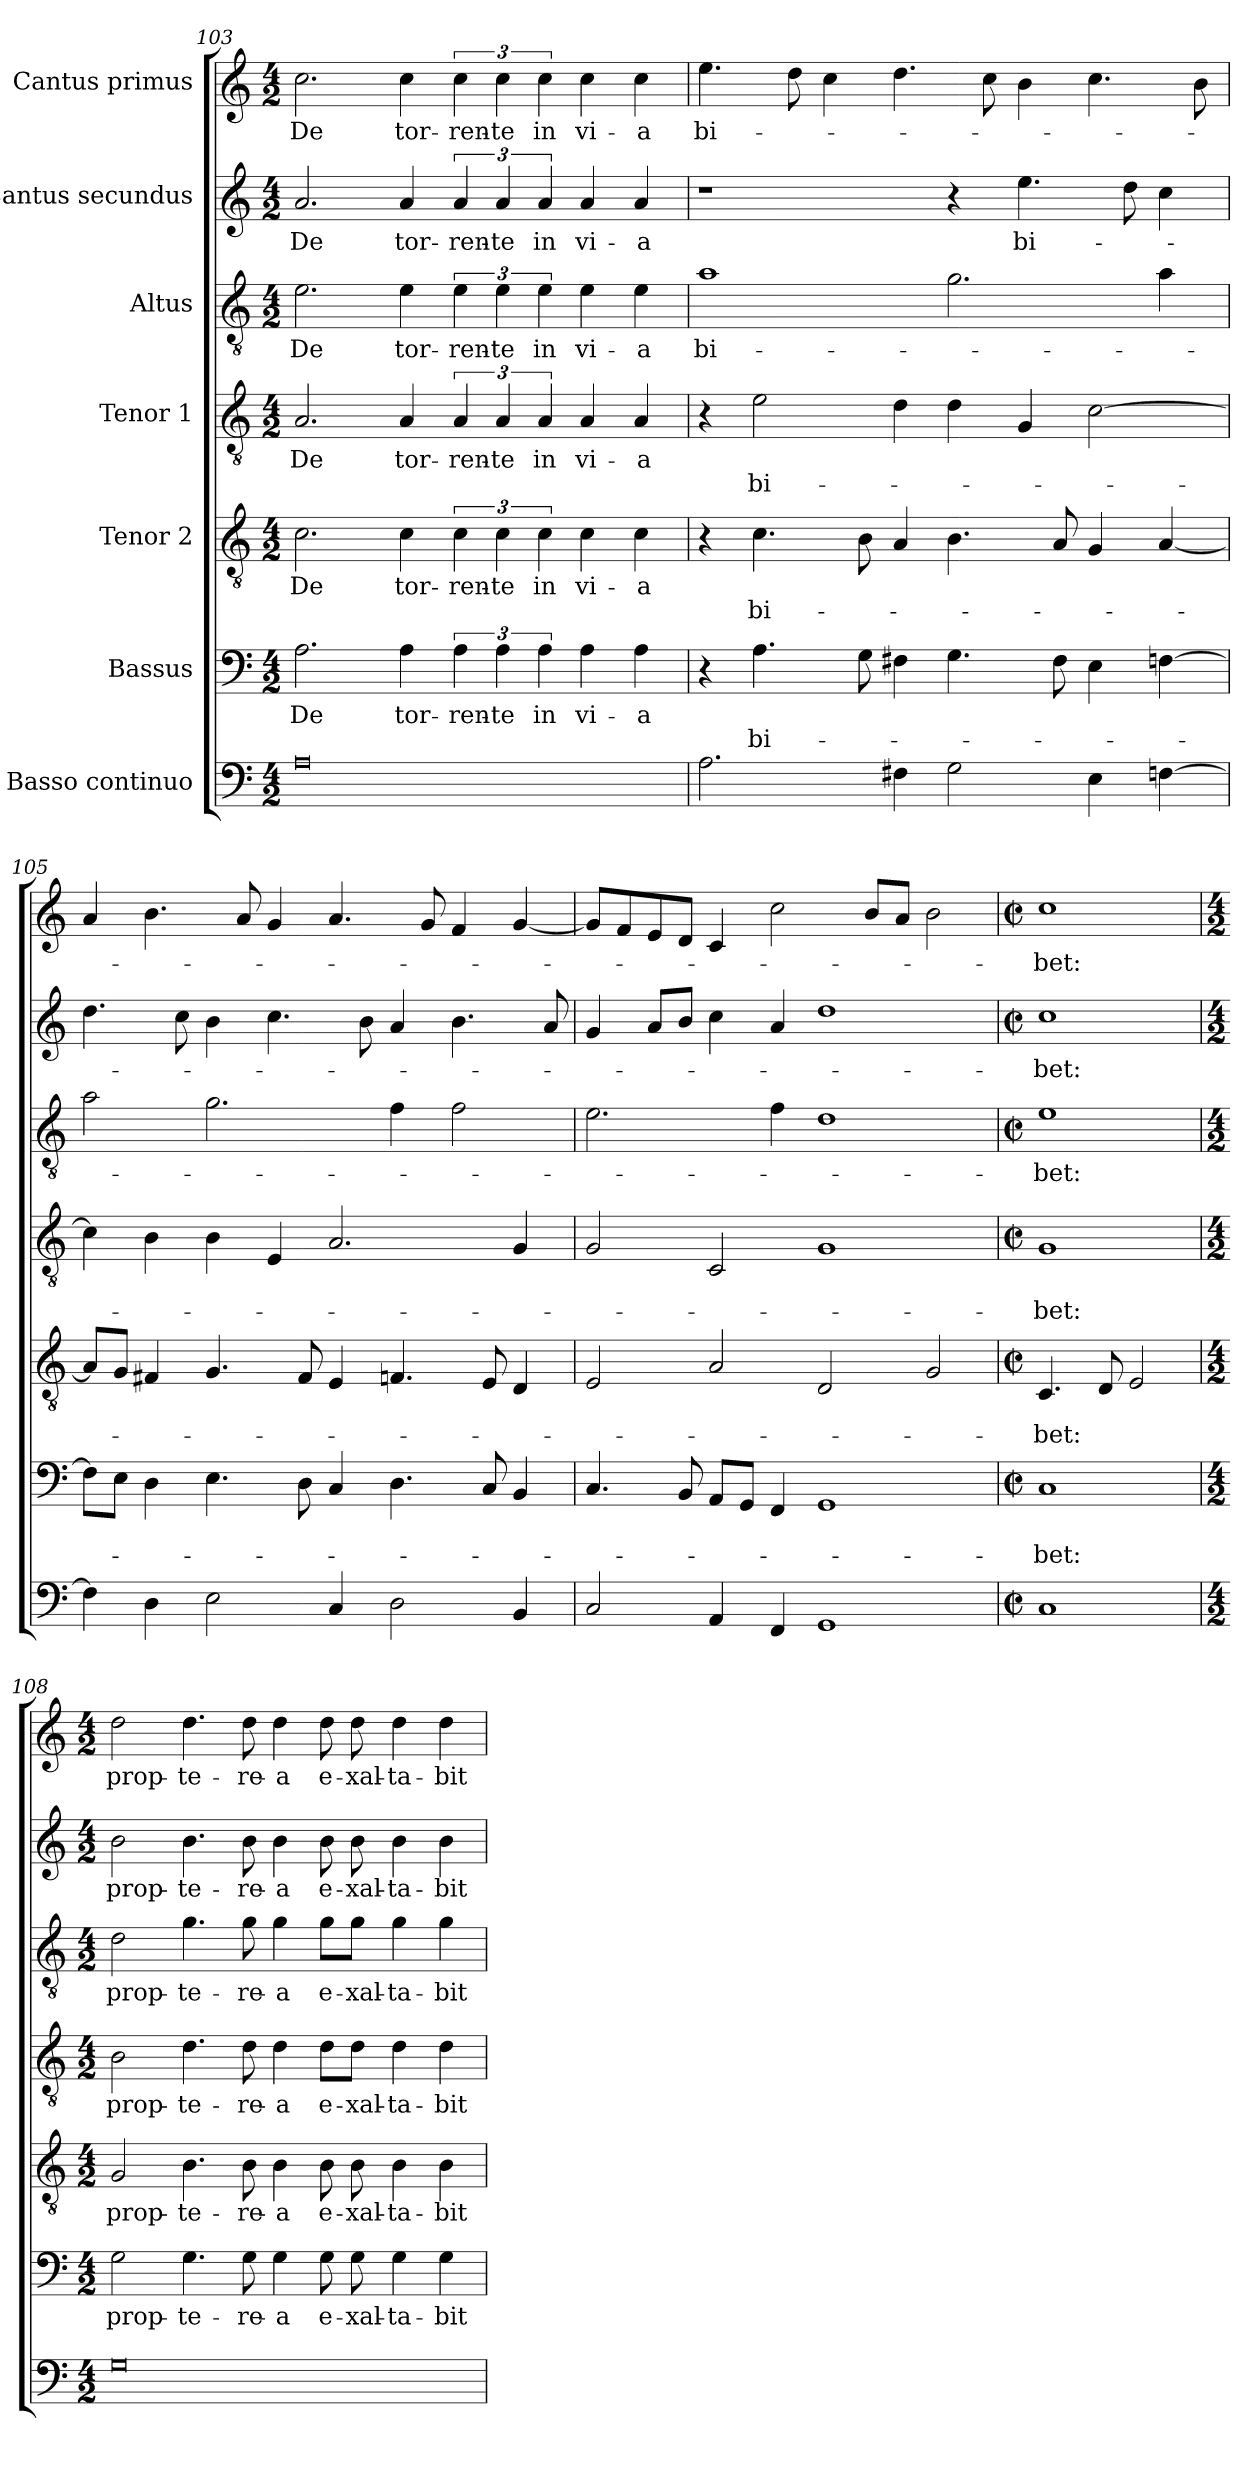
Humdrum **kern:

**kern	**kern	**text	**text	**kern	**text	**text	**kern	**text	**text	**kern	**text	**kern	**text	**kern	**text
*part7	*part6	*part6	*part6	*part5	*part5	*part5	*part4	*part4	*part4	*part3	*part3	*part2	*part2	*part1	*part1
*staff7	*staff6	*staff6	*staff6	*staff5	*staff5	*staff5	*staff4	*staff4	*staff4	*staff3	*staff3	*staff2	*staff2	*staff1	*staff1
*I"Basso continuo	*I"Bassus	*	*	*I"Tenor 2	*	*	*I"Tenor 1	*	*	*I"Altus	*	*I"Cantus secundus	*	*I"Cantus primus	*
*clefF4	*clefF4	*	*	*clefGv2	*	*	*clefGv2	*	*	*clefGv2	*	*clefG2	*	*clefG2	*
*k[]	*k[]	*	*	*k[]	*	*	*k[]	*	*	*k[]	*	*k[]	*	*k[]	*
*C:	*C:	*	*	*C:	*	*	*C:	*	*	*C:	*	*C:	*	*C:	*
*M4/2	*M4/2	*	*	*M4/2	*	*	*M4/2	*	*	*M4/2	*	*M4/2	*	*M4/2	*
=103	=103	=103	=103	=103	=103	=103	=103	=103	=103	=103	=103	=103	=103	=103	=103
!	!LO:N:head=open	!LO:LY:b	!	!LO:N:head=open	!LO:LY:b	!	!LO:N:head=open	!LO:LY:b	!	!LO:N:head=open	!LO:LY:b	!LO:N:head=open	!LO:LY:b	!LO:N:head=open	!LO:LY:b
0A	2.A\	De	.	2.c\	De	.	2.A/	De	.	2.e\	De	2.a/	De	2.cc\	De
!	!LO:N:head=solid	!LO:LY:b	!	!LO:N:head=solid	!LO:LY:b	!	!LO:N:head=solid	!LO:LY:b	!	!LO:N:head=solid	!LO:LY:b	!LO:N:head=solid	!LO:LY:b	!LO:N:head=solid	!LO:LY:b
.	4A\	tor-	.	4c\	tor-	.	4A/	tor-	.	4e\	tor-	4a/	tor-	4cc\	tor-
!	!LO:N:head=solid	!LO:LY:b	!	!LO:N:head=solid	!LO:LY:b	!	!LO:N:head=solid	!LO:LY:b	!	!LO:N:head=solid	!LO:LY:b	!LO:N:head=solid	!LO:LY:b	!LO:N:head=solid	!LO:LY:b
.	6A\	-ren-	.	6c\	-ren-	.	6A/	-ren-	.	6e\	-ren-	6a/	-ren-	6cc\	-ren-
!	!LO:N:head=solid	!LO:LY:b	!	!LO:N:head=solid	!LO:LY:b	!	!LO:N:head=solid	!LO:LY:b	!	!LO:N:head=solid	!LO:LY:b	!LO:N:head=solid	!LO:LY:b	!LO:N:head=solid	!LO:LY:b
.	6A\	-te	.	6c\	-te	.	6A/	-te	.	6e\	-te	6a/	-te	6cc\	-te
!	!LO:N:head=solid	!LO:LY:b	!	!LO:N:head=solid	!LO:LY:b	!	!LO:N:head=solid	!LO:LY:b	!	!LO:N:head=solid	!LO:LY:b	!LO:N:head=solid	!LO:LY:b	!LO:N:head=solid	!LO:LY:b
.	6A\	in	.	6c\	in	.	6A/	in	.	6e\	in	6a/	in	6cc\	in
!	!LO:N:head=solid	!LO:LY:b	!	!LO:N:head=solid	!LO:LY:b	!	!LO:N:head=solid	!LO:LY:b	!	!LO:N:head=solid	!LO:LY:b	!LO:N:head=solid	!LO:LY:b	!LO:N:head=solid	!LO:LY:b
.	4A\	vi-	.	4c\	vi-	.	4A/	vi-	.	4e\	vi-	4a/	vi-	4cc\	vi-
!	!LO:N:head=solid	!LO:LY:b	!	!LO:N:head=solid	!LO:LY:b	!	!LO:N:head=solid	!LO:LY:b	!	!LO:N:head=solid	!LO:LY:b	!LO:N:head=solid	!LO:LY:b	!LO:N:head=solid	!LO:LY:b
.	4A\	-a	.	4c\	-a	.	4A/	-a	.	4e\	-a	4a/	-a	4cc\	-a
=104	=104	=104	=104	=104	=104	=104	=104	=104	=104	=104	=104	=104	=104	=104	=104
!	!	!	!	!	!	!	!	!	!	!	!LO:LY:b	!	!	!	!LO:LY:b
2.A\	4r	.	.	4r	.	.	4r	.	.	1a	bi-	1r	.	4.ee\	bi-
!	!	!	!LO:LY:b	!	!	!LO:LY:b	!	!	!LO:LY:b	!	!	!	!	!	!
.	4.A\	.	bi-	4.c\	.	bi-	2e\	.	bi-	.	.	.	.	.	.
.	.	.	.	.	.	.	.	.	.	.	.	.	.	8dd\	.
.	.	.	.	.	.	.	.	.	.	.	.	.	.	4cc\	.
.	8G\	.	.	8B\	.	.	.	.	.	.	.	.	.	.	.
4F#X\	4F#X\	.	.	4A/	.	.	4d\	.	.	.	.	.	.	4.dd\	.
2G\	4.G\	.	.	4.B\	.	.	4d\	.	.	2.g\	.	4r	.	.	.
.	.	.	.	.	.	.	.	.	.	.	.	.	.	8cc\	.
!	!	!	!	!	!	!	!	!	!	!	!	!	!LO:LY:b	!	!
.	.	.	.	.	.	.	4G/	.	.	.	.	4.ee\	bi-	4b\	.
.	8F#\	.	.	8A/	.	.	.	.	.	.	.	.	.	.	.
4E\	4E\	.	.	4G/	.	.	[2c\	.	.	.	.	.	.	4.cc\	.
.	.	.	.	.	.	.	.	.	.	.	.	8dd\	.	.	.
[4Fn\	[4Fn\	.	.	[4A/	.	.	.	.	.	4a\	.	4cc\	.	.	.
.	.	.	.	.	.	.	.	.	.	.	.	.	.	8b\	.
!!LO:LB:g=z
=105	=105	=105	=105	=105	=105	=105	=105	=105	=105	=105	=105	=105	=105	=105	=105
4F\]	8F\L]	.	.	8A/L]	.	.	4c\]	.	.	2a\	.	4.dd\	.	4a/	.
.	8E\J	.	.	8G/J	.	.	.	.	.	.	.	.	.	.	.
4D\	4D\	.	.	4F#X/	.	.	4B\	.	.	.	.	.	.	4.b\	.
.	.	.	.	.	.	.	.	.	.	.	.	8cc\	.	.	.
2E\	4.E\	.	.	4.G/	.	.	4B\	.	.	2.g\	.	4b\	.	.	.
.	.	.	.	.	.	.	.	.	.	.	.	.	.	8a/	.
.	.	.	.	.	.	.	4E/	.	.	.	.	4.cc\	.	4g/	.
.	8D\	.	.	8F#/	.	.	.	.	.	.	.	.	.	.	.
4C/	4C/	.	.	4E/	.	.	2.A/	.	.	.	.	.	.	4.a/	.
.	.	.	.	.	.	.	.	.	.	.	.	8b\	.	.	.
2D\	4.D\	.	.	4.Fn/	.	.	.	.	.	4f\	.	4a/	.	.	.
.	.	.	.	.	.	.	.	.	.	.	.	.	.	8g/	.
.	.	.	.	.	.	.	.	.	.	2f\	.	4.b\	.	4f/	.
.	8C/	.	.	8E/	.	.	.	.	.	.	.	.	.	.	.
4BB/	4BB/	.	.	4D/	.	.	4G/	.	.	.	.	.	.	[4g/	.
.	.	.	.	.	.	.	.	.	.	.	.	8a/	.	.	.
=106	=106	=106	=106	=106	=106	=106	=106	=106	=106	=106	=106	=106	=106	=106	=106
2C/	4.C/	.	.	2E/	.	.	2G/	.	.	2.e\	.	4g/	.	8g/L]	.
.	.	.	.	.	.	.	.	.	.	.	.	.	.	8f/	.
.	.	.	.	.	.	.	.	.	.	.	.	8a/L	.	8e/	.
.	8BB/	.	.	.	.	.	.	.	.	.	.	8b/J	.	8d/J	.
4AA/	8AA/L	.	.	2A/	.	.	2C/	.	.	.	.	4cc\	.	4c/	.
.	8GG/J	.	.	.	.	.	.	.	.	.	.	.	.	.	.
4FF/	4FF/	.	.	.	.	.	.	.	.	4f\	.	4a/	.	2cc\	.
1GG	1GG	.	.	2D/	.	.	1G	.	.	1d	.	1dd	.	.	.
.	.	.	.	.	.	.	.	.	.	.	.	.	.	8b/L	.
.	.	.	.	.	.	.	.	.	.	.	.	.	.	8a/J	.
.	.	.	.	2G/	.	.	.	.	.	.	.	.	.	2b\	.
=107	=107	=107	=107	=107	=107	=107	=107	=107	=107	=107	=107	=107	=107	=107	=107
*M2/2	*M2/2	*	*	*M2/2	*	*	*M2/2	*	*	*M2/2	*	*M2/2	*	*M2/2	*
*met(c|)	*met(c|)	*	*	*met(c|)	*	*	*met(c|)	*	*	*met(c|)	*	*met(c|)	*	*met(c|)	*
!	!	!	!LO:LY:b	!	!	!LO:LY:b	!	!	!LO:LY:b	!	!LO:LY:b	!	!LO:LY:b	!	!LO:LY:b
1C	1C	.	-bet:	4.C/	.	-bet:	1G	.	-bet:	1e	-bet:	1cc	-bet:	1cc	-bet:
.	.	.	.	8D/	.	.	.	.	.	.	.	.	.	.	.
.	.	.	.	2E/	.	.	.	.	.	.	.	.	.	.	.
=108	=108	=108	=108	=108	=108	=108	=108	=108	=108	=108	=108	=108	=108	=108	=108
*M4/2	*M4/2	*	*	*M4/2	*	*	*M4/2	*	*	*M4/2	*	*M4/2	*	*M4/2	*
!	!LO:N:head=open	!LO:LY:b	!	!LO:N:head=open	!LO:LY:b	!	!LO:N:head=open	!LO:LY:b	!	!LO:N:head=open	!LO:LY:b	!LO:N:head=open	!LO:LY:b	!LO:N:head=open	!LO:LY:b
0G	2G\	prop-	.	2G/	prop-	.	2B\	prop-	.	2d\	prop-	2b\	prop-	2dd\	prop-
!	!LO:N:head=solid	!LO:LY:b	!	!LO:N:head=solid	!LO:LY:b	!	!LO:N:head=solid	!LO:LY:b	!	!LO:N:head=solid	!LO:LY:b	!LO:N:head=solid	!LO:LY:b	!LO:N:head=solid	!LO:LY:b
.	4.G\	-te-	.	4.B\	-te-	.	4.d\	-te-	.	4.g\	-te-	4.b\	-te-	4.dd\	-te-
!	!LO:N:head=solid	!LO:LY:b	!	!LO:N:head=solid	!LO:LY:b	!	!LO:N:head=solid	!LO:LY:b	!	!LO:N:head=solid	!LO:LY:b	!LO:N:head=solid	!LO:LY:b	!LO:N:head=solid	!LO:LY:b
.	8G\	-re-	.	8B\	-re-	.	8d\	-re-	.	8g\	-re-	8b\	-re-	8dd\	-re-
!	!LO:N:head=solid	!LO:LY:b	!	!LO:N:head=solid	!LO:LY:b	!	!LO:N:head=solid	!LO:LY:b	!	!LO:N:head=solid	!LO:LY:b	!LO:N:head=solid	!LO:LY:b	!LO:N:head=solid	!LO:LY:b
.	4G\	-a	.	4B\	-a	.	4d\	-a	.	4g\	-a	4b\	-a	4dd\	-a
!	!LO:N:head=solid	!LO:LY:b	!	!LO:N:head=solid	!LO:LY:b	!	!LO:N:head=solid	!LO:LY:b	!	!LO:N:head=solid	!LO:LY:b	!LO:N:head=solid	!LO:LY:b	!LO:N:head=solid	!LO:LY:b
.	8G\	e-	.	8B\	e-	.	8d\L	e-	.	8g\L	e-	8b\	e-	8dd\	e-
!	!LO:N:head=solid	!LO:LY:b	!	!LO:N:head=solid	!LO:LY:b	!	!LO:N:head=solid	!LO:LY:b	!	!LO:N:head=solid	!LO:LY:b	!LO:N:head=solid	!LO:LY:b	!LO:N:head=solid	!LO:LY:b
.	8G\	-xal-	.	8B\	-xal-	.	8d\J	-xal-	.	8g\J	-xal-	8b\	-xal-	8dd\	-xal-
!	!LO:N:head=solid	!LO:LY:b	!	!LO:N:head=solid	!LO:LY:b	!	!LO:N:head=solid	!LO:LY:b	!	!LO:N:head=solid	!LO:LY:b	!LO:N:head=solid	!LO:LY:b	!LO:N:head=solid	!LO:LY:b
.	4G\	-ta-	.	4B\	-ta-	.	4d\	-ta-	.	4g\	-ta-	4b\	-ta-	4dd\	-ta-
!	!LO:N:head=solid	!LO:LY:b	!	!LO:N:head=solid	!LO:LY:b	!	!LO:N:head=solid	!LO:LY:b	!	!LO:N:head=solid	!LO:LY:b	!LO:N:head=solid	!LO:LY:b	!LO:N:head=solid	!LO:LY:b
.	4G\	-bit	.	4B\	-bit	.	4d\	-bit	.	4g\	-bit	4b\	-bit	4dd\	-bit
=	=	=	=	=	=	=	=	=	=	=	=	=	=	=	=
*-	*-	*-	*-	*-	*-	*-	*-	*-	*-	*-	*-	*-	*-	*-	*-
